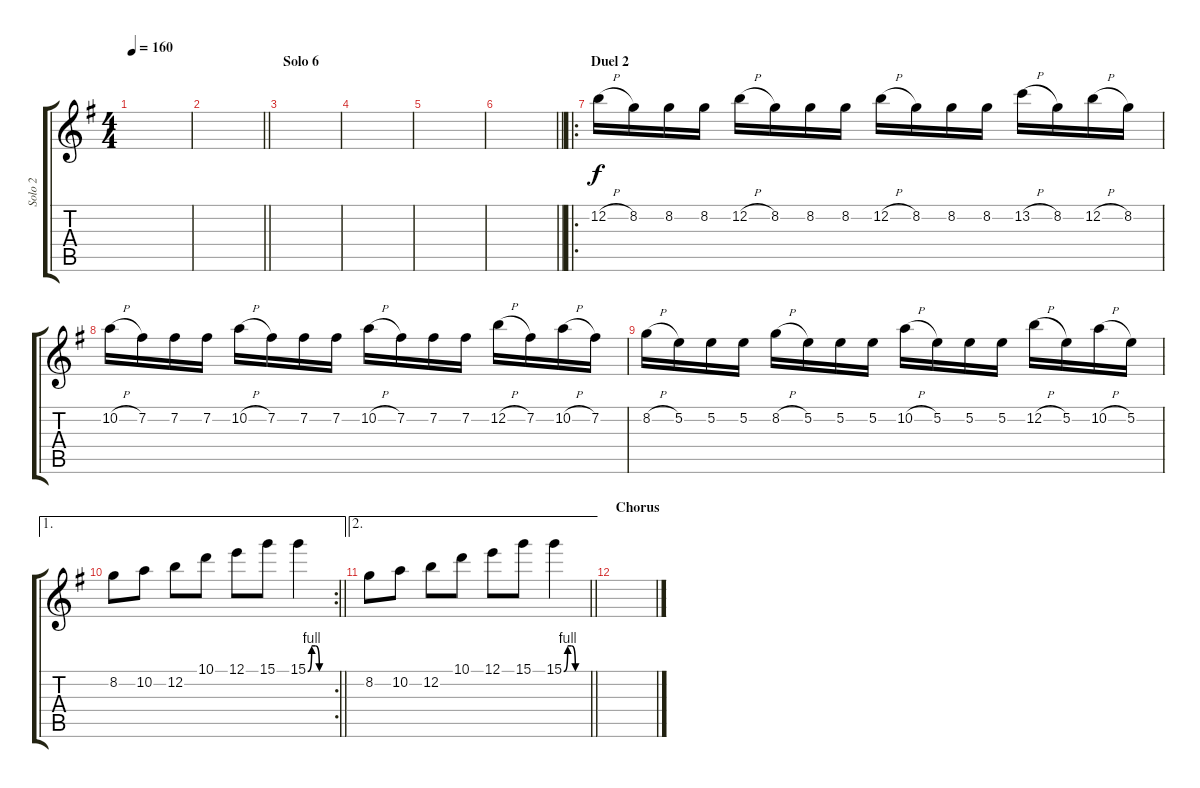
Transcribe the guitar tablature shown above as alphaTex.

\track ("Solo 2" "Solo 2") {instrument distortionguitar}
\staff {score tabs}
\tuning (E4 B3 G3 D3 A2 E2) {hide}
\ts (4 4)
\tempo 160
\clef g2
\ks eminor
|
\barLineRight lightlight
|
\section ("" "Solo 6")
|
|
|
\barLineRight lightlight
|
\ro
\section ("" "Duel 2")
12.2{h}.16 8.2.16 8.2.16 8.2.16 12.2{h}.16 8.2.16 8.2.16 8.2.16 12.2{h}.16 8.2.16 8.2.16 8.2.16 13.2{h}.16 8.2.16 12.2{h}.16 8.2.16 |
10.2{h}.16 7.2.16 7.2.16 7.2.16 10.2{h}.16 7.2.16 7.2.16 7.2.16 10.2{h}.16 7.2.16 7.2.16 7.2.16 12.2{h}.16 7.2.16 10.2{h}.16 7.2.16 |
8.2{h}.16 5.2.16 5.2.16 5.2.16 8.2{h}.16 5.2.16 5.2.16 5.2.16 10.2{h}.16 5.2.16 5.2.16 5.2.16 12.2{h}.16 5.2.16 10.2{h}.16 5.2.16 |
\ae 1
\rc 2
\barLineRight lightlight
8.2.8 10.2.8 12.2.8 10.1.8 12.1.8 15.1.8 15.1{be (custom 0 0 10 4 20 4 30 0 60 0)}.4 |
\ae 2
\barLineRight lightlight
8.2.8 10.2.8 12.2.8 10.1.8 12.1.8 15.1.8 15.1{be (custom 0 0 10 4 20 4 30 0 60 0)}.4 |
\section ("" "Chorus")
